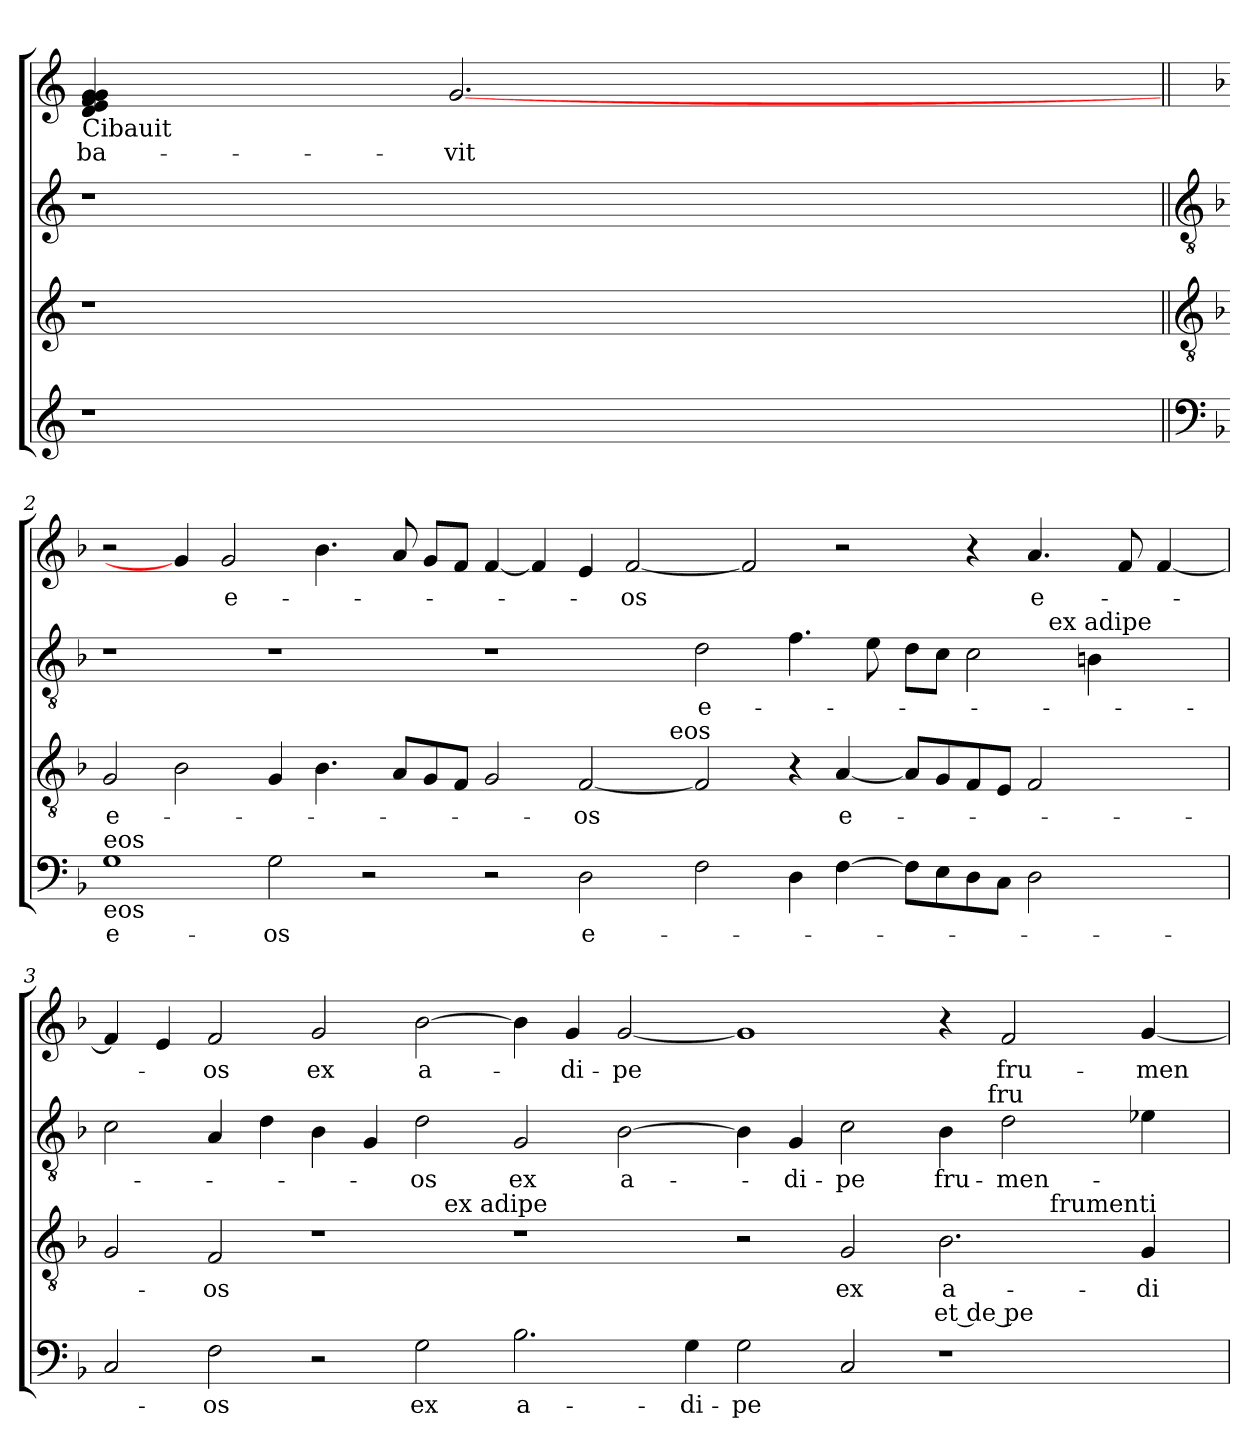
**kern	**text	**kern	**text	**text	**kern	**text	**kern	**text
*part4	*part4	*part3	*part3	*part3	*part2	*part2	*part1	*part1
*staff4	*staff4	*staff3	*staff3	*staff3	*staff2	*staff2	*staff1	*staff1
*clefG2	*	*clefG2	*	*	*clefG2	*	*clefG2	*
*k[]	*	*k[]	*	*	*k[]	*	*k[]	*
*C:	*	*C:	*	*	*C:	*	*C:	*
=1	=1	=1	=1	=1	=1	=1	=1	=1
!	!	!	!	!	!	!	!LO:TX:b:t=Cibauit	!
!	!	!	!	!	!	!	!LO:N:n=1:head=solid	!
!	!	!	!	!	!	!	!LO:N:n=2:head=solid	!
!	!	!	!	!	!	!	!LO:N:n=3:head=solid	!
!	!	!	!	!	!	!	!LO:N:n=4:head=solid	!
!	!	!	!	!	!	!	!LO:N:n=5:head=solid	!LO:LY:b
1r	.	1r	.	.	1r	.	4d/ 4e/ 4f/ 4g/ 4g/	-ba-
!	!	!	!	!	!	!	!	!LO:LY:b
.	.	.	.	.	.	.	[2.g	-vit
!!LO:LB:g=z
=2||	=2||	=2||	=2||	=2||	=2||	=2||	=2||	=2||
*clefF4	*	*clefGv2	*	*	*clefGv2	*	*	*
*k[b-]	*	*k[b-]	*	*	*k[b-]	*	*k[b-]	*
*F:	*	*F:	*	*	*F:	*	*F:	*
!	!	!	!	!	!LO:TX:a:t=eos	!	!	!
!LO:TX:a:t=eos	!	!	!	!	!	!	!	!
!LO:TX:b:t=eos	!	!	!	!	!	!	!	!
!	!LO:LY:b	!	!LO:LY:b	!	!	!	!	!
*	*	*^	*	*	*^	*	*	*
1G	e-	2G/	1ryy	e-	.	1r	1ryy	.	2r	.
.	.	2B-\	.	.	.	.	.	.	4g]	.
!	!	!	!	!	!	!	!	!	!	!LO:LY:b
.	.	.	.	.	.	.	.	.	2g/	e-
!	!LO:LY:b	!	!	!	!	!	!	!	!	!
2G\	-os	4G/	1ryy	.	.	1r	1ryy	.	.	.
.	.	4.B-\	.	.	.	.	.	.	4.b-\	.
2r	.	.	.	.	.	.	.	.	.	.
.	.	8A/L	.	.	.	.	.	.	8a/	.
.	.	8G/	.	.	.	.	.	.	8g/L	.
.	.	8F/J	.	.	.	.	.	.	8f/J	.
2r	.	2G/	2ryy	.	.	1r	1ryy	.	[<4f/	.
.	.	.	.	.	.	.	.	.	4f/]	.
!	!LO:LY:b	!	!	!LO:LY:b	!	!	!	!	!	!
2D\	e-	[<2F/	4ryy	-os	.	.	.	.	4e/	.
!	!	!	!	!	!	!	!	!	!	!LO:LY:b
.	.	.	8ryy	.	.	.	.	.	[<2f/	-os
.	.	.	32ryy	.	.	.	.	.	.	.
!	!	!	!LO:TX:a:t=eos	!	!	!	!	!	!	!
.	.	.	1ryy	.	.	.	.	.	.	.
!	!	!	!	!	!	!	!	!LO:LY:b	!	!
2F\	.	2F/]	.	.	.	2d\	1ryy	e-	.	.
.	.	.	.	.	.	.	.	.	2f/]	.
4D\	.	4r	.	.	.	4.f\	.	.	.	.
!	!	!	!	!LO:LY:b	!	!	!	!	!	!
[>4F\	.	[<4A/	.	e-	.	.	.	.	2r	.
.	.	.	.	.	.	8e\	.	.	.	.
.	.	.	1ryy	.	.	.	.	.	.	.
8F\L]	.	8A/L]	.	.	.	8d\L	2ryy	.	.	.
8E\	.	8G/	.	.	.	8c\J	.	.	.	.
8D\	.	8F/	.	.	.	2c\	.	.	4r	.
8C\J	.	8E/J	.	.	.	.	.	.	.	.
!	!	!	!	!	!	!	!	!	!	!LO:LY:b
2D\	.	2F/	.	.	.	.	16ryy	.	4.a/	e-
!	!	!	!	!	!	!	!LO:TX:a:t=ex adipe	!	!	!
.	.	.	.	.	.	.	2ryy	.	.	.
.	.	.	.	.	.	4Bn\	.	.	.	.
.	.	.	.	.	.	.	.	.	8f/	.
.	.	.	4ryy	.	.	.	.	.	.	.
4ryy	.	4ryy	.	.	.	4ryy	.	.	[<4f/	.
.	.	.	.	.	.	.	8.ryy	.	.	.
.	.	.	16.ryy	.	.	.	.	.	.	.
!!LO:LB:g=z
=3	=3	=3	=3	=3	=3	=3	=3	=3	=3	=3
*	*	*	*^	*	*	*	*	*	*	*
2C/	.	2G/	1ryy	1ryy	.	.	2c\	1ryy	.	4f/]	.
.	.	.	.	.	.	.	.	.	.	4e/	.
!	!LO:LY:b	!	!	!	!LO:LY:b	!	!	!	!	!	!LO:LY:b
2F\	-os	2F/	.	.	-os	.	4A/	.	.	2f/	-os
.	.	.	.	.	.	.	4d\	.	.	.	.
!	!	!	!	!	!	!	!	!	!	!	!LO:LY:b
2r	.	1r	2ryy	1ryy	.	.	4B-\	1ryy	.	2g/	ex
.	.	.	.	.	.	.	4G/	.	.	.	.
!	!LO:LY:b	!	!	!	!	!	!	!	!LO:LY:b	!	!LO:LY:b
2G\	ex	.	16.ryy	.	.	.	2d\	.	-os	[>2b-\	a-
!	!	!	!LO:TX:a:t=ex adipe	!	!	!	!	!	!	!	!
.	.	.	1ryy	.	.	.	.	.	.	.	.
!	!LO:LY:b	!	!	!	!	!	!	!	!LO:LY:b	!	!
2.B-\	a-	1r	.	1ryy	.	.	2G/	1ryy	ex	4b-\]	.
!	!	!	!	!	!	!	!	!	!	!	!LO:LY:b
.	.	.	.	.	.	.	.	.	.	4g/	-di-
!	!	!	!	!	!	!	!	!	!LO:LY:b	!	!LO:LY:b
.	.	.	.	.	.	.	[>2B-\	.	a-	[<2g/	-pe
.	.	.	1ryy	.	.	.	.	.	.	.	.
!	!LO:LY:b	!	!	!	!	!	!	!	!	!	!
4G\	-di-	.	.	.	.	.	.	.	.	.	.
!	!LO:LY:b	!	!	!	!	!	!	!	!	!	!
2G\	-pe	2r	.	1ryy	.	.	4B-\]	1ryy	.	1g]	.
!	!	!	!	!	!	!	!	!	!LO:LY:b	!	!
.	.	.	.	.	.	.	4G/	.	-di-	.	.
!	!	!	!	!	!LO:LY:b	!	!	!	!LO:LY:b	!	!
2C/	.	2G/	.	.	ex	.	2c\	.	-pe	.	.
.	.	.	1ryy	.	.	.	.	.	.	.	.
!	!	!	!	!	!LO:LY:b	!LO:LY:b	!	!	!LO:LY:b	!	!
1r	.	2.B-\	.	4ryy	a-	et de pe	4B-\	8..ryy	fru-	4r	.
!	!	!	!	!	!	!	!	!LO:TX:a:t=fru	!	!	!
.	.	.	.	.	.	.	.	2ryy	.	.	.
!	!	!	!	!	!	!	!	!	!LO:LY:b	!	!LO:LY:b
.	.	.	.	8ryy	.	.	2d\	.	-men-	2f/	fru-
.	.	.	.	32ryy	.	.	.	.	.	.	.
!	!	!	!	!LO:TX:a:t=frumenti	!	!	!	!	!	!	!
.	.	.	.	2ryy	.	.	.	.	.	.	.
.	.	.	4ryy	.	.	.	.	.	.	.	.
.	.	.	.	.	.	.	.	4ryy	.	.	.
!	!	!	!	!	!LO:LY:b	!	!	!	!	!	!LO:LY:b
.	.	4G/	.	.	-di-	.	4e-X\	.	.	[>4g/	-men
.	.	.	8ryy	.	.	.	.	.	.	.	.
.	.	.	.	16.ryy	.	.	.	.	.	.	.
.	.	.	32ryy	.	.	.	.	32ryy	.	.	.
*	*	*v	*v	*v	*	*	*	*	*	*	*
*	*	*	*	*	*v	*v	*	*	*
=	=	=	=	=	=	=	=	=
*-	*-	*-	*-	*-	*-	*-	*-	*-
